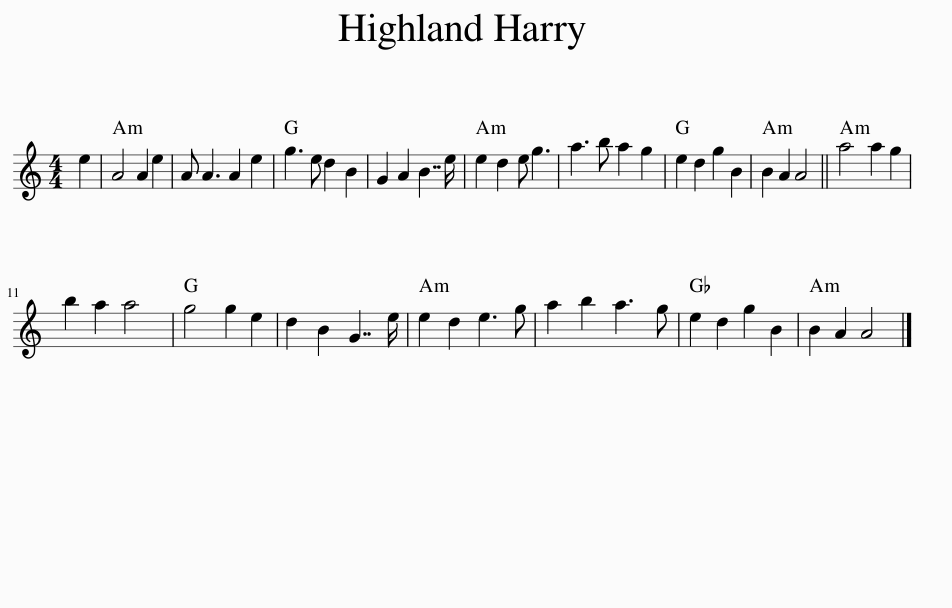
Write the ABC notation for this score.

X:1
L:1/8
M:4/4
I:linebreak $
K:C
V:1 treble
V:1
 e2 | A4 A2 e2 | A A3 A2 e2 | g3 e d2 B2 | G2 A2 B7/2 e/ | %5
 e2 d2 e g3 | a3 b a2 g2 | e2 d2 g2 B2 | B2 A2 A4 || a4 a2 g2 |$ %10
 b2 a2 a4 | g4 g2 e2 | d2 B2 G7/2 e/ | e2 d2 e3 g | a2 b2 a3 g | %15
 e2 d2 g2 B2 | B2 A2 A4 |] %17
